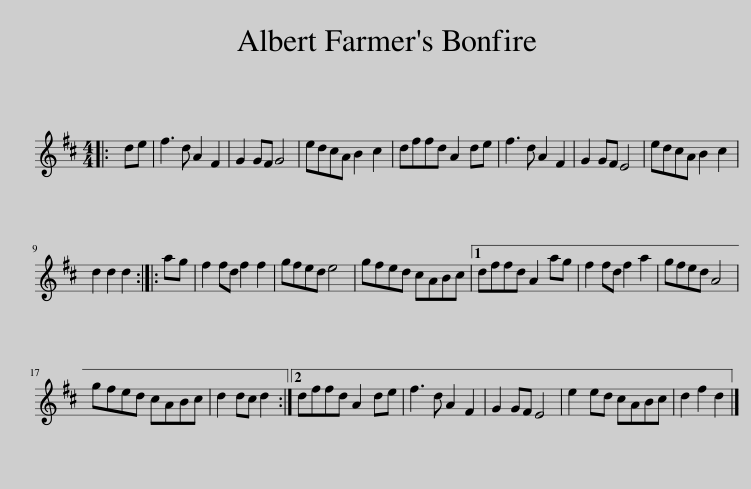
X:1
L:1/8
M:4/4
I:linebreak $
K:D
V:1 treble
V:1
|: de | f3 d A2 F2 | G2 GF G4 | edcA B2 c2 | dffd A2 de | %5
 f3 d A2 F2 | G2 GF E4 | edcA B2 c2 |$ d2 d2 d2 :: ag | %10
 f2 fd f2 f2 | gfed e4 | gfed cABc |1 dffd A2 ag | f2 fd f2 a2 | %15
 gfed A4 |$ gfed cABc | d2 dc d2 :|2 dffd A2 de | f3 d A2 F2 | %20
 G2 GF E4 | e2 ed cABc | d2 f2 d2 |] %23
